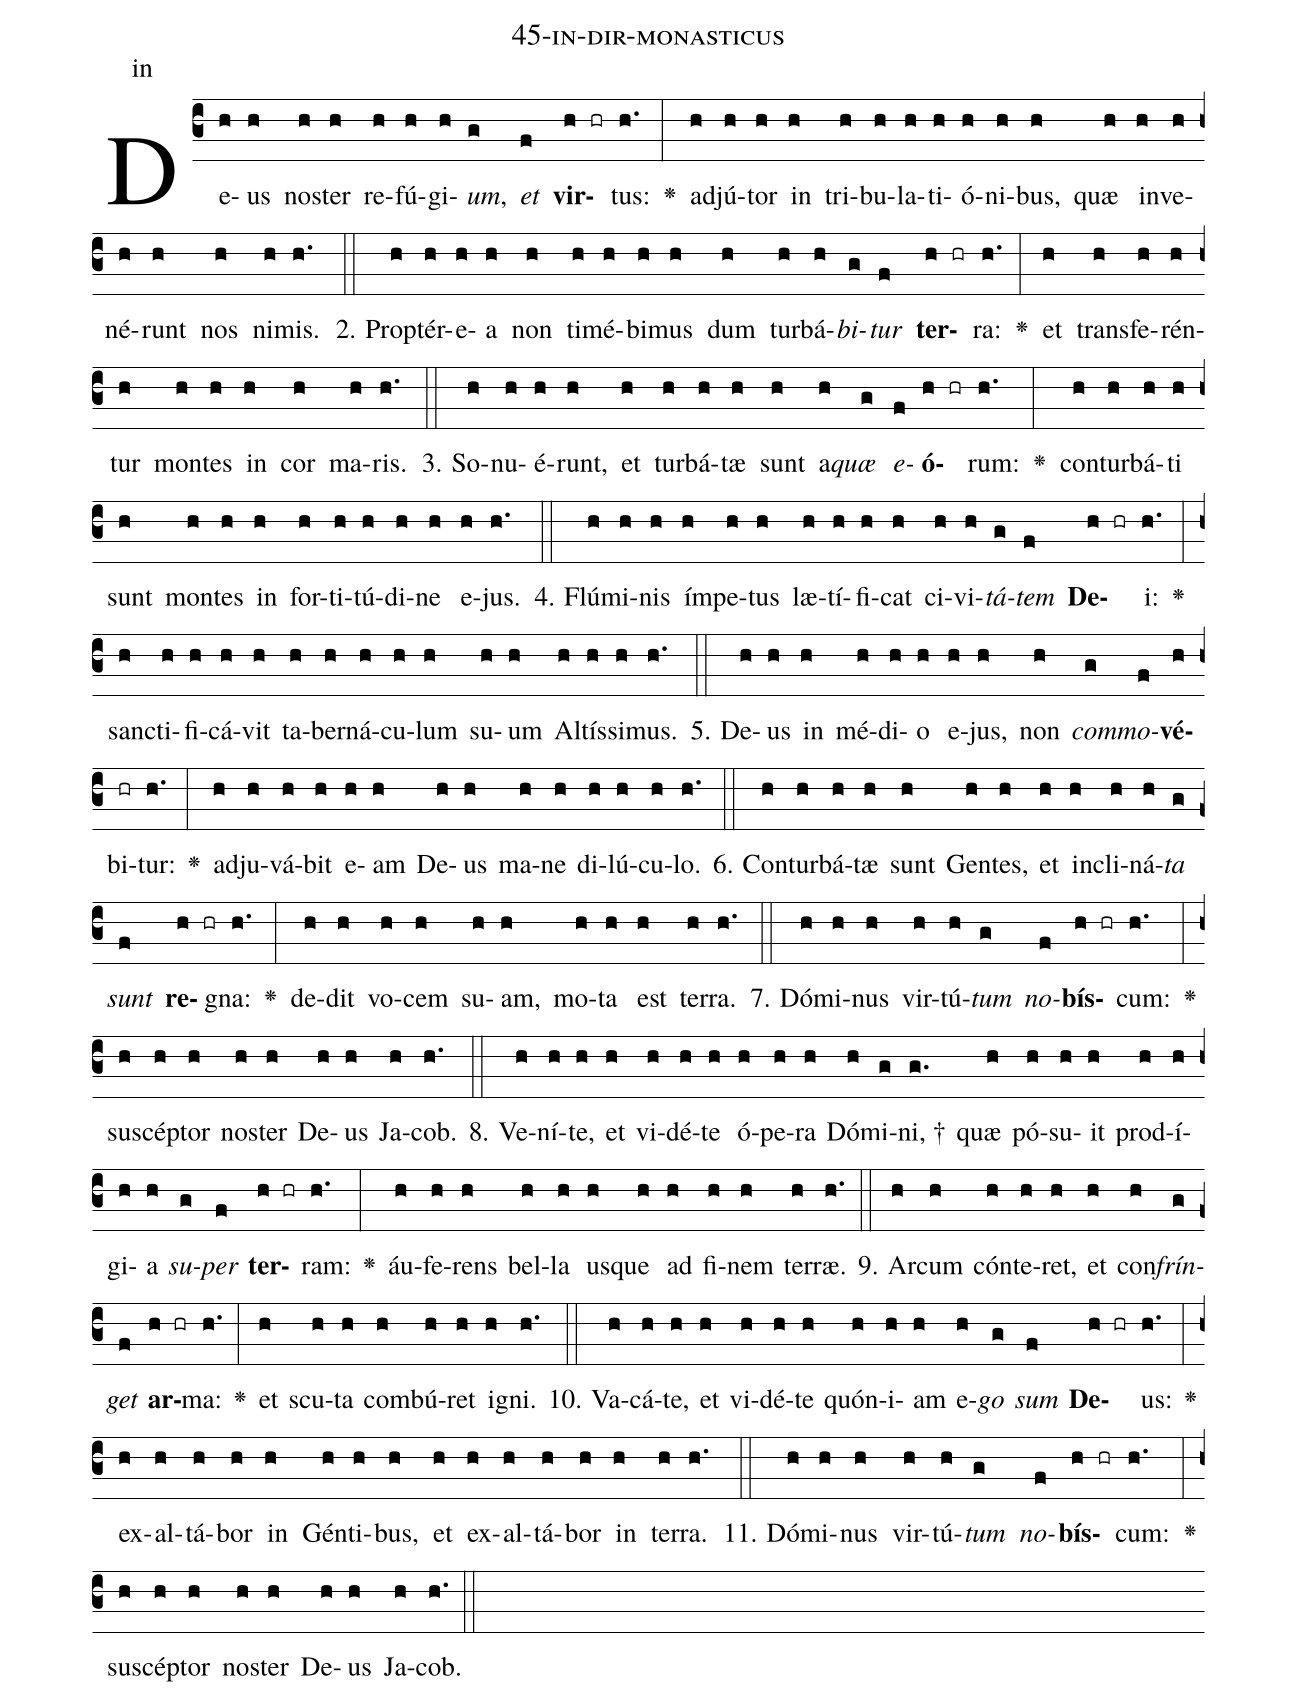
name: 45-in-dir-monasticus;
annotation: in;
%%
(c3)De(h)us(h) nos(h)ter(h) re(h)fú(h)gi(h)<i>um</i>,(g) <i>et</i>(f) <b>vir</b>(h hr)tus:(h.) <v>\greheightstar</v>(:) ad(h)jú(h)tor(h) in(h) tri(h)bu(h)la(h)ti(h)ó(h)ni(h)bus,(h) quæ(h) in(h)ve(h)né(h)runt(h) nos(h) ni(h)mis.(h.) (::)
2. Prop(h)tér(h)e(h)a(h) non(h) ti(h)mé(h)bi(h)mus(h) dum(h) tur(h)bá(h)<i>bi</i>(g)<i>tur</i>(f) <b>ter</b>(h hr)ra:(h.) <v>\greheightstar</v>(:) et(h) trans(h)fe(h)rén(h)tur(h) mon(h)tes(h) in(h) cor(h) ma(h)ris.(h.) (::)
3. So(h)nu(h)é(h)runt,(h) et(h) tur(h)bá(h)tæ(h) sunt(h) a(h)<i>quæ</i>(g) <i>e</i>(f)<b>ó</b>(h hr)rum:(h.) <v>\greheightstar</v>(:) con(h)tur(h)bá(h)ti(h) sunt(h) mon(h)tes(h) in(h) for(h)ti(h)tú(h)di(h)ne(h) e(h)jus.(h.) (::)
4. Flú(h)mi(h)nis(h) ím(h)pe(h)tus(h) læ(h)tí(h)fi(h)cat(h) ci(h)vi(h)<i>tá</i>(g)<i>tem</i>(f) <b>De</b>(h hr)i:(h.) <v>\greheightstar</v>(:) sanc(h)ti(h)fi(h)cá(h)vit(h) ta(h)ber(h)ná(h)cu(h)lum(h) su(h)um(h) Al(h)tís(h)si(h)mus.(h.) (::)
5. De(h)us(h) in(h) mé(h)di(h)o(h) e(h)jus,(h) non(h) <i>com</i>(g)<i>mo</i>(f)<b>vé</b>(h)bi(hr)tur:(h.) <v>\greheightstar</v>(:) ad(h)ju(h)vá(h)bit(h) e(h)am(h) De(h)us(h) ma(h)ne(h) di(h)lú(h)cu(h)lo.(h.) (::)
6. Con(h)tur(h)bá(h)tæ(h) sunt(h) Gen(h)tes,(h) et(h) in(h)cli(h)ná(h)<i>ta</i>(g) <i>sunt</i>(f) <b>re</b>(h hr)gna:(h.) <v>\greheightstar</v>(:) de(h)dit(h) vo(h)cem(h) su(h)am,(h) mo(h)ta(h) est(h) ter(h)ra.(h.) (::)
7. Dó(h)mi(h)nus(h) vir(h)tú(h)<i>tum</i>(g) <i>no</i>(f)<b>bís</b>(h hr)cum:(h.) <v>\greheightstar</v>(:) su(h)scép(h)tor(h) nos(h)ter(h) De(h)us(h) Ja(h)cob.(h.) (::)
8. Ve(h)ní(h)te,(h) et(h) vi(h)dé(h)te(h) ó(h)pe(h)ra(h) Dó(h)mi(g)ni, †(g.) quæ(h) pó(h)su(h)it(h) prod(h)í(h)gi(h)a(h) <i>su</i>(g)<i>per</i>(f) <b>ter</b>(h hr)ram:(h.) <v>\greheightstar</v>(:) áu(h)fe(h)rens(h) bel(h)la(h) us(h)que(h) ad(h) fi(h)nem(h) ter(h)ræ.(h.) (::)
9. Ar(h)cum(h) cón(h)te(h)ret,(h) et(h) con(h)<i>frín</i>(g)<i>get</i>(f) <b>ar</b>(h hr)ma:(h.) <v>\greheightstar</v>(:) et(h) scu(h)ta(h) com(h)bú(h)ret(h) i(h)gni.(h.) (::)
10. Va(h)cá(h)te,(h) et(h) vi(h)dé(h)te(h) quón(h)i(h)am(h) e(h)<i>go</i>(g) <i>sum</i>(f) <b>De</b>(h hr)us:(h.) <v>\greheightstar</v>(:) ex(h)al(h)tá(h)bor(h) in(h) Gén(h)ti(h)bus,(h) et(h) ex(h)al(h)tá(h)bor(h) in(h) ter(h)ra.(h.) (::)
11. Dó(h)mi(h)nus(h) vir(h)tú(h)<i>tum</i>(g) <i>no</i>(f)<b>bís</b>(h hr)cum:(h.) <v>\greheightstar</v>(:) su(h)scép(h)tor(h) nos(h)ter(h) De(h)us(h) Ja(h)cob.(h.) (::)
